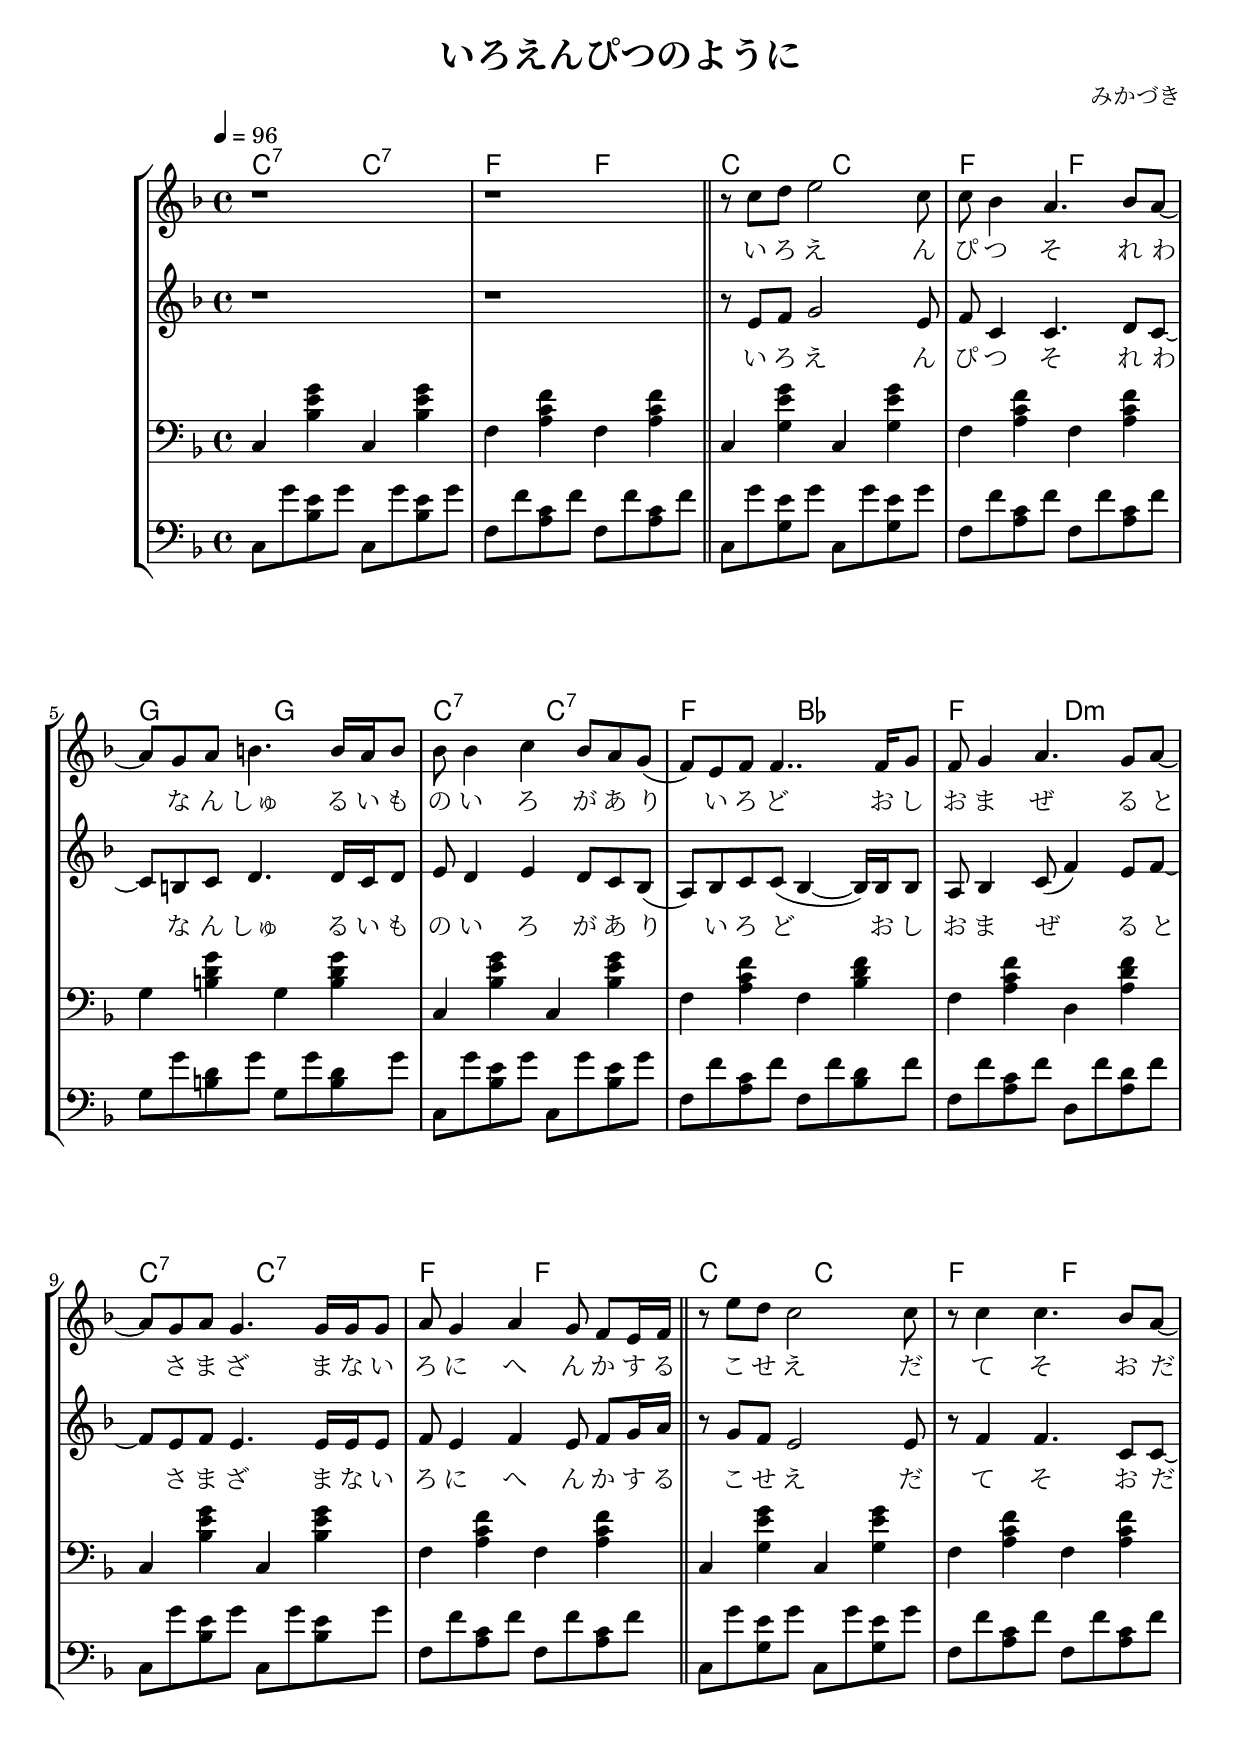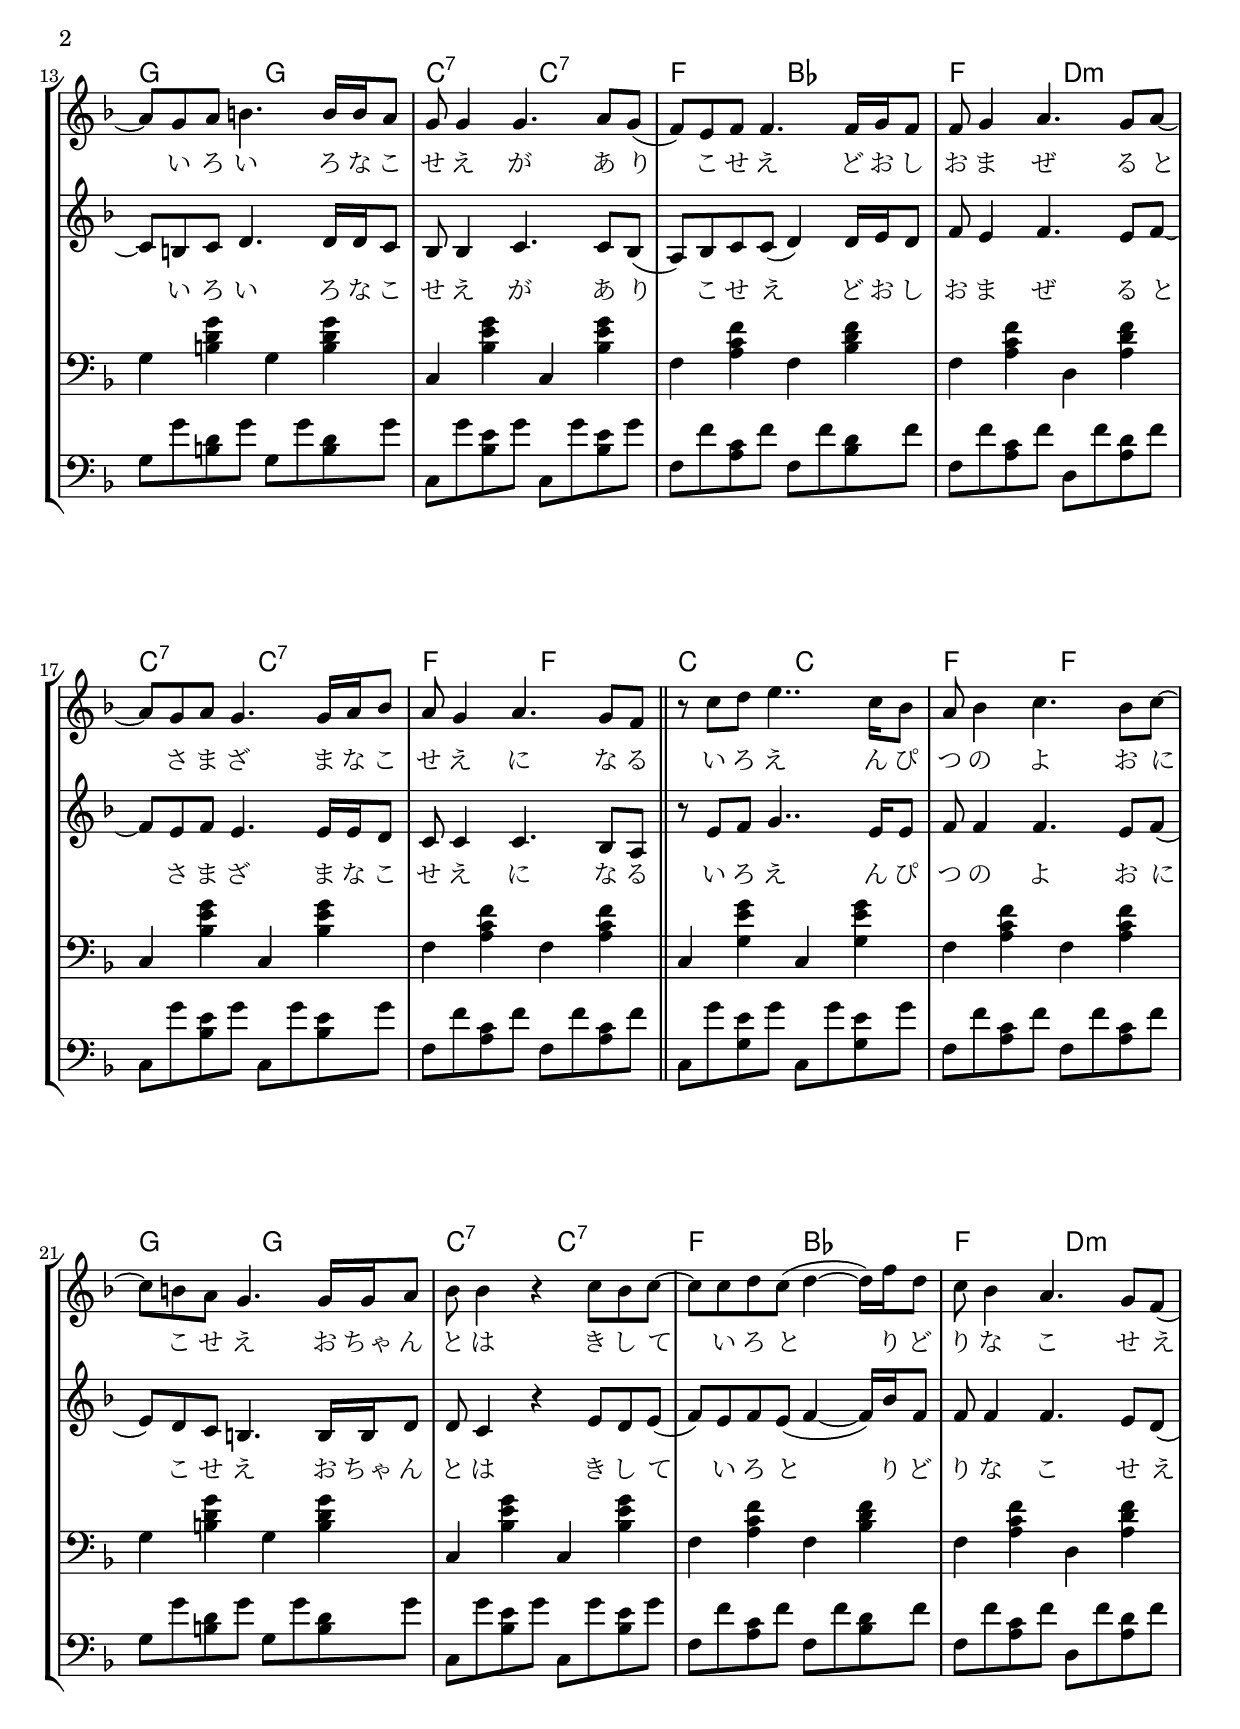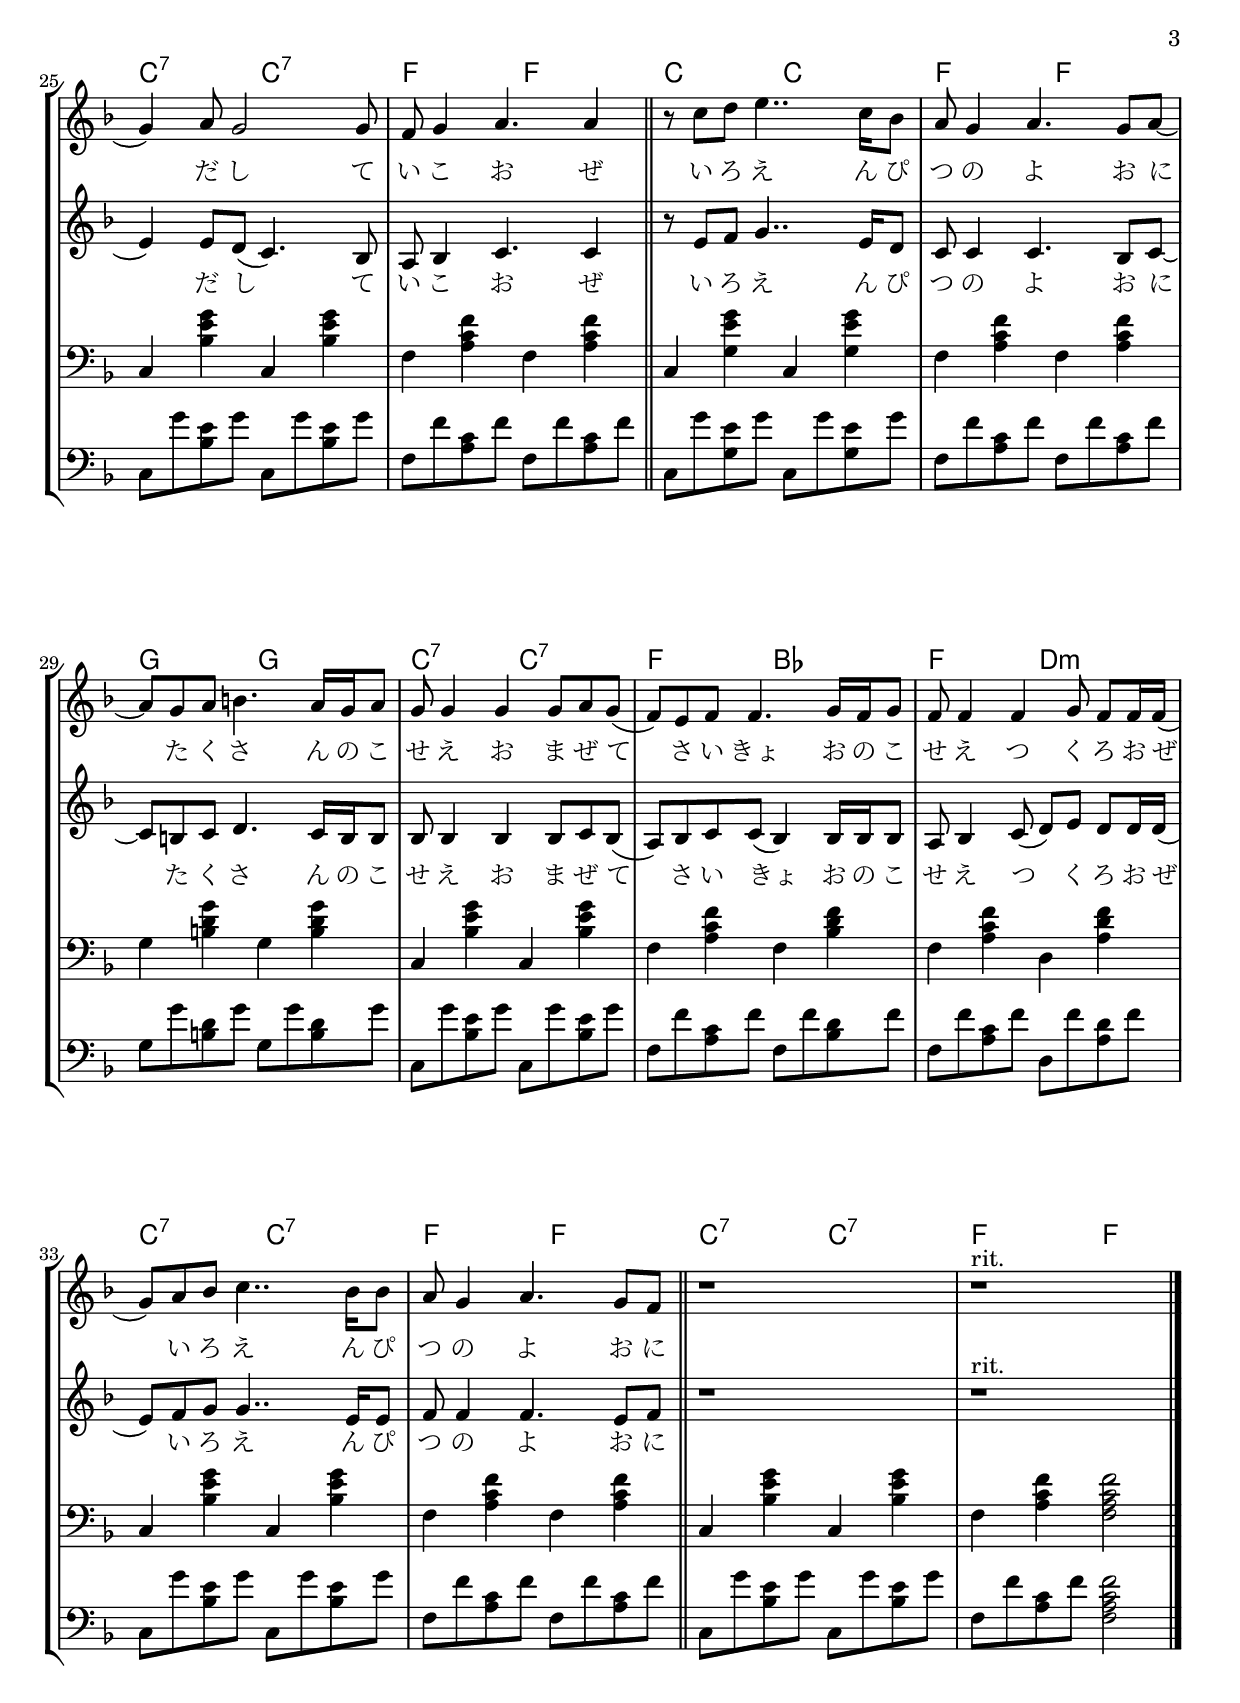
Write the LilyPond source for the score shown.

\version "2.12.1"

\header {
	title = \markup {いろえんぴつのように}
	composer = \markup \center-column {みかづき}
}

harmony = \chordmode {
	c2:7 c:7 f f 

	c c f f g g c:7 c:7 f bes f d:m c:7 c:7 f f 

	c c f f g g c:7 c:7 f bes f d:m c:7 c:7 f f 

	c c f f g g c:7 c:7 f bes f d:m c:7 c:7 f f 

	c c f f g g c:7 c:7 f bes f d:m c:7 c:7 f f 

	c:7 c:7 f f 
}

melody = {
	\key f \major
	\tempo 4 = 96
	r1 | r1   
	\set Staff.midiInstrument = #"fss0.32"
	r8 c''8  d''8  e''2  c''8 
	c''8  bes'4  a'4.  bes'8  a'8~ 
	a'8  g'8  a'8  b'4.  b'16  a'16  b'8 
	bes'8  bes'4  c''4  bes'8  a'8  g'8 
	(f'8)  e'8  f'8  f'4..  f'16  g'8 
	f'8  g'4  a'4.  g'8  a'8~ 
	a'8  g'8  a'8  g'4.  g'16  g'16  g'8 
	a'8  g'4  a'4  g'8  f'8  e'16  f'16
	\set Staff.midiInstrument = #"fss0.32"
	r8 e''8  d''8  c''2  c''8 
	r8  c''4  c''4.  bes'8  a'8~ 
	a'8  g'8  a'8  b'4.  b'16  b'16  a'8 
	g'8  g'4  g'4.  a'8  g'8 
	(f'8)  e'8  f'8  f'4.  f'16  g'16  f'8 
	f'8  g'4  a'4.  g'8  a'8~ 
	a'8  g'8  a'8  g'4.  g'16  a'16  bes'8 
	a'8  g'4  a'4.  g'8  f'8
	\set Staff.midiInstrument = #"fss0.32"
	r8 c''8  d''8  e''4..  c''16  bes'8 
	a'8  bes'4  c''4.  bes'8  c''8~ 
	c''8  b'8  a'8  g'4.  g'16  g'16  a'8 
	bes'8  bes'4  r4  c''8  bes'8  c''8~ 
	c''8  c''8  d''8  c''8  (d''4~d''16)  f''16  d''8 
	c''8  bes'4  a'4.  g'8  f'8 
	(g'4)  a'8  g'2  g'8 
	f'8  g'4  a'4.  a'4
	\set Staff.midiInstrument = #"fss0.32"
	r8 c''8  d''8  e''4..  c''16  bes'8 
	a'8  g'4  a'4.  g'8  a'8~ 
	a'8  g'8  a'8  b'4.  a'16  g'16  a'8 
	g'8  g'4  g'4  g'8  a'8  g'8 
	(f'8)  e'8  f'8  f'4.  g'16  f'16  g'8 
	f'8  f'4  f'4  g'8  f'8  f'16  f'16 
	(g'8)  a'8  bes'8  c''4..  bes'16  bes'8 
	a'8  g'4  a'4.  g'8  f'8
	r1 | r1^"rit." \bar "|."
}

words = \lyricmode {
	
	い  ろ  え  ん  ぴ  つ  そ  れ  わ  な  ん  しゅ  る  い  も  の  い  ろ  が  あ  り  い  ろ  ど  お  し  お  ま  ぜ  る  と  さ  ま  ざ  ま  な  い  ろ  に  へ  ん  か  す  る  
	こ  せ  え  だ  て  そ  お  だ  い  ろ  い  ろ  な  こ  せ  え  が  あ  り  こ  せ  え  ど  お  し  お  ま  ぜ  る  と  さ  ま  ざ  ま  な  こ  せ  え  に  な  る  
	い  ろ  え  ん  ぴ  つ  の  よ  お  に  こ  せ  え  お  ちゃ  ん  と  は  き  し  て  い  ろ  と  り  ど  り  な  こ  せ  え  だ  し  て  い  こ  お  ぜ  
	い  ろ  え  ん  ぴ  つ  の  よ  お  に  た  く  さ  ん  の  こ  せ  え  お  ま  ぜ  て  さ  い  きょ  お  の  こ  せ  え  つ  く  ろ  お  ぜ  い  ろ  え  ん  ぴ  つ  の  よ  お  に  
	
}

secondmelody = {
	\key f \major
	\tempo 4 = 96
	r1 | r1   
	\set Staff.midiInstrument = #"mmi0.38"
	r8 e'8  f'8  g'2  e'8 
	f'8  c'4  c'4.  d'8  c'8~ 
	c'8  b8  c'8  d'4.  d'16  c'16  d'8 
	e'8  d'4  e'4  d'8  c'8  bes8 
	(a8)  bes8  c'8  c'8  (bes4~bes16)  bes16  bes8 
	a8  bes4  c'8  (f'4)  e'8  f'8~ 
	f'8  e'8  f'8  e'4.  e'16  e'16  e'8 
	f'8  e'4  f'4  e'8  f'8  g'16  a'16
	\set Staff.midiInstrument = #"mmi0.38"
	r8 g'8  f'8  e'2  e'8 
	r8  f'4  f'4.  c'8  c'8~ 
	c'8  b8  c'8  d'4.  d'16  d'16  c'8 
	bes8  bes4  c'4.  c'8  bes8 
	(a8)  bes8  c'8  c'8  (d'4)  d'16  e'16  d'8 
	f'8  e'4  f'4.  e'8  f'8~ 
	f'8  e'8  f'8  e'4.  e'16  e'16  d'8 
	c'8  c'4  c'4.  bes8  a8
	\set Staff.midiInstrument = #"mmi0.38"
	r8 e'8  f'8  g'4..  e'16  e'8 
	f'8  f'4  f'4.  e'8  f'8 
	(e'8)  d'8  c'8  b4.  b16  b16  d'8 
	d'8  c'4  r4  e'8  d'8  e'8 
	(f'8)  e'8  f'8  e'8  (f'4~f'16)  bes'16  f'8 
	f'8  f'4  f'4.  e'8  d'8 
	(e'4)  e'8  d'8  (c'4.)  bes8 
	a8  bes4  c'4.  c'4
	\set Staff.midiInstrument = #"mmi0.38"
	r8 e'8  f'8  g'4..  e'16  d'8 
	c'8  c'4  c'4.  bes8  c'8~ 
	c'8  b8  c'8  d'4.  c'16  b16  b8 
	bes8  bes4  bes4  bes8  c'8  bes8 
	(a8)  bes8  c'8  c'8  (bes4)  bes16  bes16  bes8 
	a8  bes4  c'8  (d'8)  e'8  d'8  d'16  d'16 
	(e'8)  f'8  g'8  g'4..  e'16  e'8 
	f'8  f'4  f'4.  e'8  f'8
	r1 | r1^"rit." \bar "|."
}

secondwords = \lyricmode {
	
	い  ろ  え  ん  ぴ  つ  そ  れ  わ  な  ん  しゅ  る  い  も  の  い  ろ  が  あ  り  い  ろ  ど  お  し  お  ま  ぜ  る  と  さ  ま  ざ  ま  な  い  ろ  に  へ  ん  か  す  る  
	こ  せ  え  だ  て  そ  お  だ  い  ろ  い  ろ  な  こ  せ  え  が  あ  り  こ  せ  え  ど  お  し  お  ま  ぜ  る  と  さ  ま  ざ  ま  な  こ  せ  え  に  な  る  
	い  ろ  え  ん  ぴ  つ  の  よ  お  に  こ  せ  え  お  ちゃ  ん  と  は  き  し  て  い  ろ  と  り  ど  り  な  こ  せ  え  だ  し  て  い  こ  お  ぜ  
	い  ろ  え  ん  ぴ  つ  の  よ  お  に  た  く  さ  ん  の  こ  せ  え  お  ま  ぜ  て  さ  い  きょ  お  の  こ  せ  え  つ  く  ろ  お  ぜ  い  ろ  え  ん  ぴ  つ  の  よ  お  に  
	
}

tempochange = {
	\tempo 4 = 96
	r1 | r1 \bar "||"
	\tempo 4 = 96
	r1 | r1 | r1 | r1 | r1 | r1 | r1 | r1 \bar "||"
	\tempo 4 = 96
	r1 | r1 | r1 | r1 | r1 | r1 | r1 | r1 \bar "||"
	\tempo 4 = 96
	r1 | r1 | r1 | r1 | r1 | r1 | r1 | r1 \bar "||"
	\tempo 4 = 96
	r1 | r1 | r1 | r1 | r1 | r1 | r1 | r1 \bar "||"
	\tempo 4 = 96
	r1 | \tempo 4 = 72 r2 \tempo 4 = 64 r2 \bar "|."
}

mainacc = {
	\clef bass
	\set Staff.midiInstrument = #"Electric Grand"
	\key f \major
	\tempo 4 = 96
	c4 <bes e' g'>4
	c4 <bes e' g'>4
	f4 <a c' f'>4
	f4 <a c' f'>4
	\bar "||"

	\set Staff.midiInstrument = #"Electric Grand"
	c4 <g e' g'>4
	c4 <g e' g'>4
	f4 <a c' f'>4
	f4 <a c' f'>4
	g4 <b d' g'>4
	g4 <b d' g'>4
	c4 <bes e' g'>4
	c4 <bes e' g'>4
	f4 <a c' f'>4
	f4 <bes d' f'>4
	f4 <a c' f'>4
	d4 <a d' f'>4
	c4 <bes e' g'>4
	c4 <bes e' g'>4
	f4 <a c' f'>4
	f4 <a c' f'>4
	\bar "||"

	\set Staff.midiInstrument = #"Electric Grand"
	c4 <g e' g'>4
	c4 <g e' g'>4
	f4 <a c' f'>4
	f4 <a c' f'>4
	g4 <b d' g'>4
	g4 <b d' g'>4
	c4 <bes e' g'>4
	c4 <bes e' g'>4
	f4 <a c' f'>4
	f4 <bes d' f'>4
	f4 <a c' f'>4
	d4 <a d' f'>4
	c4 <bes e' g'>4
	c4 <bes e' g'>4
	f4 <a c' f'>4
	f4 <a c' f'>4
	\bar "||"

	\set Staff.midiInstrument = #"Electric Grand"
	c4 <g e' g'>4
	c4 <g e' g'>4
	f4 <a c' f'>4
	f4 <a c' f'>4
	g4 <b d' g'>4
	g4 <b d' g'>4
	c4 <bes e' g'>4
	c4 <bes e' g'>4
	f4 <a c' f'>4
	f4 <bes d' f'>4
	f4 <a c' f'>4
	d4 <a d' f'>4
	c4 <bes e' g'>4
	c4 <bes e' g'>4
	f4 <a c' f'>4
	f4 <a c' f'>4
	\bar "||"

	\set Staff.midiInstrument = #"Electric Grand"
	c4 <g e' g'>4
	c4 <g e' g'>4
	f4 <a c' f'>4
	f4 <a c' f'>4
	g4 <b d' g'>4
	g4 <b d' g'>4
	c4 <bes e' g'>4
	c4 <bes e' g'>4
	f4 <a c' f'>4
	f4 <bes d' f'>4
	f4 <a c' f'>4
	d4 <a d' f'>4
	c4 <bes e' g'>4
	c4 <bes e' g'>4
	f4 <a c' f'>4
	f4 <a c' f'>4
	\bar "||"

	\set Staff.midiInstrument = #"Electric Grand"
	c4 <bes e' g'>4
	c4 <bes e' g'>4
	f4 <a c' f'>4
	<f a c' f'>2
	\bar "|."
}

subacc = {
	\clef bass
	\set Staff.midiInstrument = #"Recorder"
	\key f \major
	\tempo 4 = 96
	c8 g' <bes e'> g'
	c8 g' <bes e'> g'
	f8 f' <a c'> f'
	f8 f' <a c'> f'
	\bar "||"

	\set Staff.midiInstrument = #"Recorder"
	c8 g' <g e'> g'
	c8 g' <g e'> g'
	f8 f' <a c'> f'
	f8 f' <a c'> f'
	g8 g' <b d'> g'
	g8 g' <b d'> g'
	c8 g' <bes e'> g'
	c8 g' <bes e'> g'
	f8 f' <a c'> f'
	f8 f' <bes d'> f'
	f8 f' <a c'> f'
	d8 f' <a d'> f'
	c8 g' <bes e'> g'
	c8 g' <bes e'> g'
	f8 f' <a c'> f'
	f8 f' <a c'> f'
	\bar "||"

	\set Staff.midiInstrument = #"Recorder"
	c8 g' <g e'> g'
	c8 g' <g e'> g'
	f8 f' <a c'> f'
	f8 f' <a c'> f'
	g8 g' <b d'> g'
	g8 g' <b d'> g'
	c8 g' <bes e'> g'
	c8 g' <bes e'> g'
	f8 f' <a c'> f'
	f8 f' <bes d'> f'
	f8 f' <a c'> f'
	d8 f' <a d'> f'
	c8 g' <bes e'> g'
	c8 g' <bes e'> g'
	f8 f' <a c'> f'
	f8 f' <a c'> f'
	\bar "||"

	\set Staff.midiInstrument = #"Recorder"
	c8 g' <g e'> g'
	c8 g' <g e'> g'
	f8 f' <a c'> f'
	f8 f' <a c'> f'
	g8 g' <b d'> g'
	g8 g' <b d'> g'
	c8 g' <bes e'> g'
	c8 g' <bes e'> g'
	f8 f' <a c'> f'
	f8 f' <bes d'> f'
	f8 f' <a c'> f'
	d8 f' <a d'> f'
	c8 g' <bes e'> g'
	c8 g' <bes e'> g'
	f8 f' <a c'> f'
	f8 f' <a c'> f'
	\bar "||"

	\set Staff.midiInstrument = #"Recorder"
	c8 g' <g e'> g'
	c8 g' <g e'> g'
	f8 f' <a c'> f'
	f8 f' <a c'> f'
	g8 g' <b d'> g'
	g8 g' <b d'> g'
	c8 g' <bes e'> g'
	c8 g' <bes e'> g'
	f8 f' <a c'> f'
	f8 f' <bes d'> f'
	f8 f' <a c'> f'
	d8 f' <a d'> f'
	c8 g' <bes e'> g'
	c8 g' <bes e'> g'
	f8 f' <a c'> f'
	f8 f' <a c'> f'
	\bar "||"

	\set Staff.midiInstrument = #"Recorder"
	c8 g' <bes e'> g'
	c8 g' <bes e'> g'
	f8 f' <a c'> f'
	<f a c' f'>2
	\bar "|."
}

percA = {
	\drummode {
	hh4 hh4 hh4 hh4  |hh4 hh4 hh4 hh4  \bar "||"
	hh4 hh4 hh4 hh4  |hh4 hh4 hh4 hh4  |hh4 hh4 hh4 hh4  |hh4 hh4 hh4 hh4  |hh4 hh4 hh4 hh4  |hh4 hh4 hh4 hh4  |hh4 hh4 hh4 hh4  |hh4 hh4 hh4 hh4  \bar "||"
	hh4 hh4 hh4 hh4  |hh4 hh4 hh4 hh4  |hh4 hh4 hh4 hh4  |hh4 hh4 hh4 hh4  |hh4 hh4 hh4 hh4  |hh4 hh4 hh4 hh4  |hh4 hh4 hh4 hh4  |hh4 hh4 hh4 hh4  \bar "||"
	hh4 hh4 hh4 hh4  |hh4 hh4 hh4 hh4  |hh4 hh4 hh4 hh4  |hh4 hh4 hh4 hh4  |hh4 hh4 hh4 hh4  |hh4 hh4 hh4 hh4  |hh4 hh4 hh4 hh4  |hh4 hh4 hh4 hh4  \bar "||"
	hh4 hh4 hh4 hh4  |hh4 hh4 hh4 hh4  |hh4 hh4 hh4 hh4  |hh4 hh4 hh4 hh4  |hh4 hh4 hh4 hh4  |hh4 hh4 hh4 hh4  |hh4 hh4 hh4 hh4  |hh4 hh4 hh4 hh4  \bar "||"
	hh4 hh4 hh4 hh4  |hh4 hh4 hh4 hh4  \bar "|."
	}
}

percB = {
	\drummode {
	r8 ss4 ss4 ss4 ss8  |r8 ss4 ss8 ss8. ss8. ss8  \bar "||"
	r8 ss4 ss4 ss4 ss8  |r8 ss4 ss8 ss8. ss8. ss8  |r8 ss4 ss4 ss4 ss8  |r8 ss4 ss8 ss8. ss8. ss8  |r8 ss4 ss4 ss4 ss8  |r8 ss4 ss8 ss8. ss8. ss8  |r8 ss4 ss4 ss4 ss8  |r8 ss4 ss8 ss8. ss8. ss8  \bar "||"
	r8 ss4 ss4 ss4 ss8  |r8 ss4 ss8 ss8. ss8. ss8  |r8 ss4 ss4 ss4 ss8  |r8 ss4 ss8 ss8. ss8. ss8  |r8 ss4 ss4 ss4 ss8  |r8 ss4 ss8 ss8. ss8. ss8  |r8 ss4 ss4 ss4 ss8  |r8 ss4 ss8 ss8. ss8. ss8  \bar "||"
	r8 ss4 ss4 ss4 ss8  |r8 ss4 ss8 ss8. ss8. ss8  |r8 ss4 ss4 ss4 ss8  |r8 ss4 ss8 ss8. ss8. ss8  |r8 ss4 ss4 ss4 ss8  |r8 ss4 ss8 ss8. ss8. ss8  |r8 ss4 ss4 ss4 ss8  |r8 ss4 ss8 ss8. ss8. ss8  \bar "||"
	r8 ss4 ss4 ss4 ss8  |r8 ss4 ss8 ss8. ss8. ss8  |r8 ss4 ss4 ss4 ss8  |r8 ss4 ss8 ss8. ss8. ss8  |r8 ss4 ss4 ss4 ss8  |r8 ss4 ss8 ss8. ss8. ss8  |r8 ss4 ss4 ss4 ss8  |r8 ss4 ss8 ss8. ss8. ss8  \bar "||"
	r8 ss4 ss4 ss4 ss8  |r8 ss4 ss8 ss8. ss8. ss8  \bar "|."
	}
}

percC = {
	\drummode {
	r8 hhp4 hhp4 hhp4 hhp8  |r8 hhp4 hhp4 hhp4 hhp8  \bar "||"
	r8 hhp4 hhp4 hhp4 hhp8  |r8 hhp4 hhp4 hhp4 hhp8  |r8 hhp4 hhp4 hhp4 hhp8  |r8 hhp4 hhp4 hhp4 hhp8  |r8 hhp4 hhp4 hhp4 hhp8  |r8 hhp4 hhp4 hhp4 hhp8  |r8 hhp4 hhp4 hhp4 hhp8  |r8 hhp4 hhp4 hhp4 hhp8  \bar "||"
	r8 hhp4 hhp4 hhp4 hhp8  |r8 hhp4 hhp4 hhp4 hhp8  |r8 hhp4 hhp4 hhp4 hhp8  |r8 hhp4 hhp4 hhp4 hhp8  |r8 hhp4 hhp4 hhp4 hhp8  |r8 hhp4 hhp4 hhp4 hhp8  |r8 hhp4 hhp4 hhp4 hhp8  |r8 hhp4 hhp4 hhp4 hhp8  \bar "||"
	r8 hhp4 hhp4 hhp4 hhp8  |r8 hhp4 hhp4 hhp4 hhp8  |r8 hhp4 hhp4 hhp4 hhp8  |r8 hhp4 hhp4 hhp4 hhp8  |r8 hhp4 hhp4 hhp4 hhp8  |r8 hhp4 hhp4 hhp4 hhp8  |r8 hhp4 hhp4 hhp4 hhp8  |r8 hhp4 hhp4 hhp4 hhp8  \bar "||"
	r8 hhp4 hhp4 hhp4 hhp8  |r8 hhp4 hhp4 hhp4 hhp8  |r8 hhp4 hhp4 hhp4 hhp8  |r8 hhp4 hhp4 hhp4 hhp8  |r8 hhp4 hhp4 hhp4 hhp8  |r8 hhp4 hhp4 hhp4 hhp8  |r8 hhp4 hhp4 hhp4 hhp8  |r8 hhp4 hhp4 hhp4 hhp8  \bar "||"
	r8 hhp4 hhp4 hhp4 hhp8  |r8 hhp4 hhp4 hhp4 hhp8  \bar "|."
	}
}

percD = {
	\drummode {
	bd2 bd4. r16 bd16  |bd4 bd4 bd4 bd8. bd16  \bar "||"
	bd2 bd4. r16 bd16  |bd4 bd4 bd4 bd8. bd16  |bd2 bd4. r16 bd16  |bd4 bd4 bd4 bd8. bd16  |bd2 bd4. r16 bd16  |bd4 bd4 bd4 bd8. bd16  |bd2 bd4. r16 bd16  |bd4 bd4 bd4 bd8. bd16  \bar "||"
	bd2 bd4. r16 bd16  |bd4 bd4 bd4 bd8. bd16  |bd2 bd4. r16 bd16  |bd4 bd4 bd4 bd8. bd16  |bd2 bd4. r16 bd16  |bd4 bd4 bd4 bd8. bd16  |bd2 bd4. r16 bd16  |bd4 bd4 bd4 bd8. bd16  \bar "||"
	bd2 bd4. r16 bd16  |bd4 bd4 bd4 bd8. bd16  |bd2 bd4. r16 bd16  |bd4 bd4 bd4 bd8. bd16  |bd2 bd4. r16 bd16  |bd4 bd4 bd4 bd8. bd16  |bd2 bd4. r16 bd16  |bd4 bd4 bd4 bd8. bd16  \bar "||"
	bd2 bd4. r16 bd16  |bd4 bd4 bd4 bd8. bd16  |bd2 bd4. r16 bd16  |bd4 bd4 bd4 bd8. bd16  |bd2 bd4. r16 bd16  |bd4 bd4 bd4 bd8. bd16  |bd2 bd4. r16 bd16  |bd4 bd4 bd4 bd8. bd16  \bar "||"
	bd2 bd4. r16 bd16  |bd4 bd4 bd4 bd8. bd16  \bar "|."
	}
}

\score {
	<<
		\new StaffGroup <<
			\new ChordNames {\harmony}
			\new Voice = "melody" {\melody}
			\new Lyrics \lyricsto "melody" \words
			\new Voice = "secondmelody" {\secondmelody}
			\new Lyrics \lyricsto "secondmelody" \secondwords
			\new Staff = "mainacc" {\mainacc}
			\new Staff = "subacc" {\subacc}
		>>
	>>
	\layout { }
}
